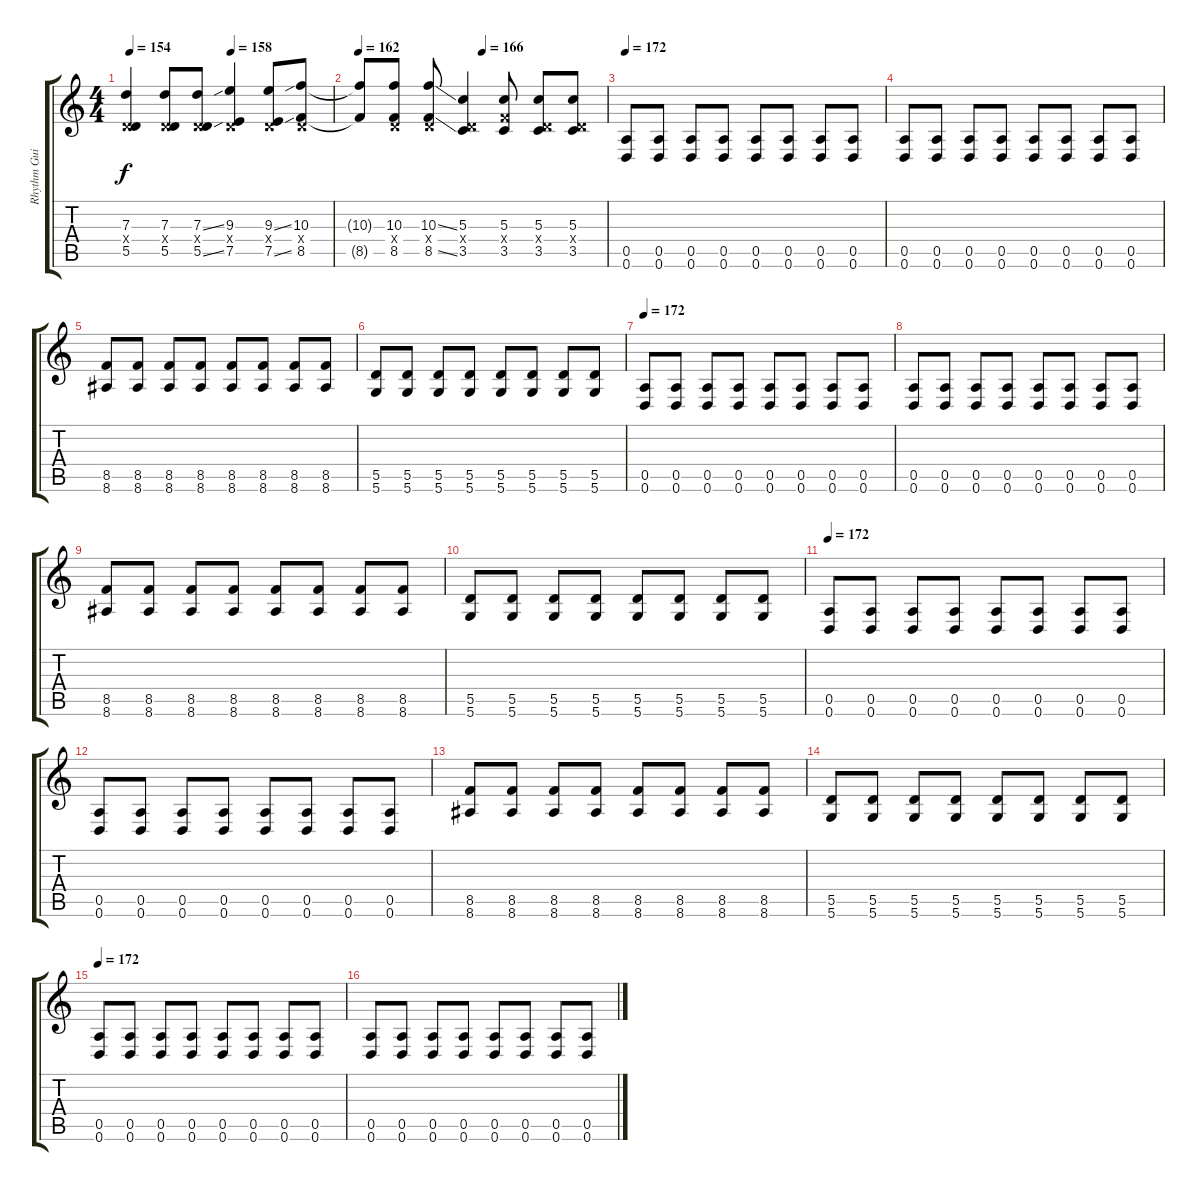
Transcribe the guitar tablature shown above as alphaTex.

\track ("Rhythm Guitar" "Rhythm Gui") {instrument distortionguitar}
\staff {score tabs}
\tuning (E4 B3 G3 D3 A2 D2) {hide}
\ts (4 4)
\tempo 154
\tempo (158 0.5)
\clef g2
\ks c
(7.3 0.4{x} 5.5).4{dy f instrument acousticguitarsteel} (7.3 0.4{x} 5.5).8 (7.3{ss} 0.4{x} 5.5{ss}).8 (9.3 0.4{x} 7.5).4 (9.3{ss} 0.4{x} 7.5{ss}).8 (10.3 0.4{x} 8.5).8 |
\tempo 162
\tempo (166 0.5)
(10.3{t} 8.5{t}).8 (10.3 0.4{x} 8.5).8 (10.3{ss} 0.4{x} 8.5{ss}).8 (5.3 0.4{x} 3.5).4 (5.3 3.4{x} 3.5).8 (5.3 0.4{x} 3.5).8 (5.3 0.4{x} 3.5).8 |
\tempo 172
(0.5 0.6).8{instrument distortionguitar} (0.5 0.6).8 (0.5 0.6).8 (0.5 0.6).8 (0.5 0.6).8 (0.5 0.6).8 (0.5 0.6).8 (0.5 0.6).8 |
(0.5 0.6).8 (0.5 0.6).8 (0.5 0.6).8 (0.5 0.6).8 (0.5 0.6).8 (0.5 0.6).8 (0.5 0.6).8 (0.5 0.6).8 |
(8.5 8.6).8 (8.5 8.6).8 (8.5 8.6).8 (8.5 8.6).8 (8.5 8.6).8 (8.5 8.6).8 (8.5 8.6).8 (8.5 8.6).8 |
(5.5 5.6).8 (5.5 5.6).8 (5.5 5.6).8 (5.5 5.6).8 (5.5 5.6).8 (5.5 5.6).8 (5.5 5.6).8 (5.5 5.6).8 |
\tempo 172
(0.5 0.6).8{instrument distortionguitar} (0.5 0.6).8 (0.5 0.6).8 (0.5 0.6).8 (0.5 0.6).8 (0.5 0.6).8 (0.5 0.6).8 (0.5 0.6).8 |
(0.5 0.6).8 (0.5 0.6).8 (0.5 0.6).8 (0.5 0.6).8 (0.5 0.6).8 (0.5 0.6).8 (0.5 0.6).8 (0.5 0.6).8 |
(8.5 8.6).8 (8.5 8.6).8 (8.5 8.6).8 (8.5 8.6).8 (8.5 8.6).8 (8.5 8.6).8 (8.5 8.6).8 (8.5 8.6).8 |
(5.5 5.6).8 (5.5 5.6).8 (5.5 5.6).8 (5.5 5.6).8 (5.5 5.6).8 (5.5 5.6).8 (5.5 5.6).8 (5.5 5.6).8 |
\tempo 172
(0.5 0.6).8{instrument distortionguitar} (0.5 0.6).8 (0.5 0.6).8 (0.5 0.6).8 (0.5 0.6).8 (0.5 0.6).8 (0.5 0.6).8 (0.5 0.6).8 |
(0.5 0.6).8 (0.5 0.6).8 (0.5 0.6).8 (0.5 0.6).8 (0.5 0.6).8 (0.5 0.6).8 (0.5 0.6).8 (0.5 0.6).8 |
(8.5 8.6).8 (8.5 8.6).8 (8.5 8.6).8 (8.5 8.6).8 (8.5 8.6).8 (8.5 8.6).8 (8.5 8.6).8 (8.5 8.6).8 |
(5.5 5.6).8 (5.5 5.6).8 (5.5 5.6).8 (5.5 5.6).8 (5.5 5.6).8 (5.5 5.6).8 (5.5 5.6).8 (5.5 5.6).8 |
\tempo 172
(0.5 0.6).8{instrument distortionguitar} (0.5 0.6).8 (0.5 0.6).8 (0.5 0.6).8 (0.5 0.6).8 (0.5 0.6).8 (0.5 0.6).8 (0.5 0.6).8 |
(0.5 0.6).8 (0.5 0.6).8 (0.5 0.6).8 (0.5 0.6).8 (0.5 0.6).8 (0.5 0.6).8 (0.5 0.6).8 (0.5 0.6).8
